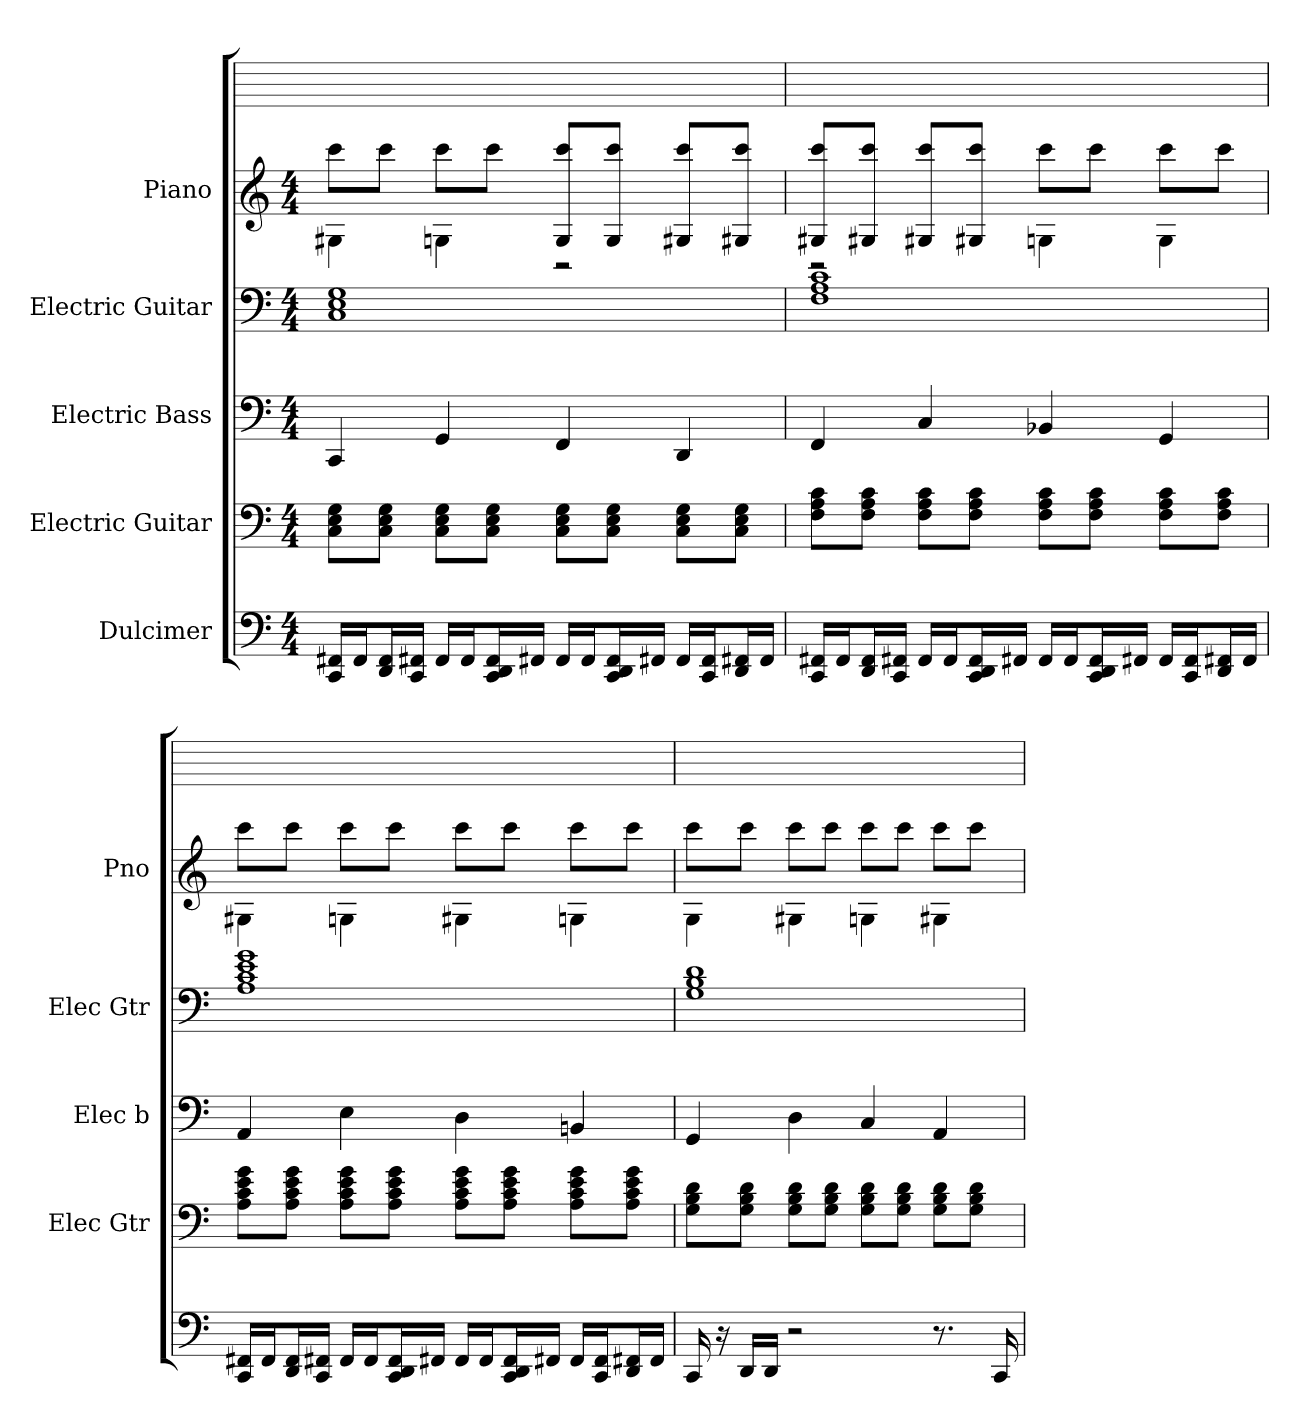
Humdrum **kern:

**kern	**kern	**kern	**kern	**kern	**kern
*part6	*part5	*part4	*part3	*part2	*part1
*staff6	*staff5	*staff4	*staff3	*staff2	*staff1
*I"Dulcimer	*I"Electric Guitar	*I"Electric Bass	*I"Electric Guitar	*I"Piano	*
*	*I'Elec Gtr	*I'Elec b	*I'Elec Gtr	*I'Pno	*
*clefF4	*clefF4	*clefF4	*clefF4	*clefG2	*
*M4/4	*M4/4	*M4/4	*M4/4	*M4/4	*
=	=	=	=	=	=
*	*	*	*	*^	*
16CC/ 16FF#XLL	8C\ 8E 8GL	4CC	1C 1E 1G	8ccc\L	4G#X	4ryy
16FF#/J	.	.	.	.	.	.
16DD/ 16FF#L	8C\ 8E 8GJ	.	.	8ccc\J	.	.
16CC/ 16FF#XJJ	.	.	.	.	.	.
16FF#/LL	8C\ 8E 8GL	4GG	.	8ccc\L	4G	2.ryy
16FF#/J	.	.	.	.	.	.
16CC/ 16DD 16FF#L	8C\ 8E 8GJ	.	.	8ccc\J	.	.
16FF#X/JJ	.	.	.	.	.	.
16FF#/LL	8C\ 8E 8GL	4FF	.	8ccc/ 8GL	2r	.
16FF#/J	.	.	.	.	.	.
16CC/ 16DD 16FF#L	8C\ 8E 8GJ	.	.	8ccc/ 8GJ	.	.
16FF#X/JJ	.	.	.	.	.	.
16FF#/LL	8C\ 8E 8GL	4DD	.	8ccc/ 8G#XL	.	.
16CC/ 16FF#J	.	.	.	.	.	.
16DD/ 16FF#XL	8C\ 8E 8GJ	.	.	8ccc/ 8G#XJ	.	.
16FF#/JJ	.	.	.	.	.	.
=	=	=	=	=	=	=
16CC/ 16FF#XLL	8F\ 8A 8cL	4FF	1F 1A 1c	8ccc/ 8G#XL	2r	4ryy
16FF#/J	.	.	.	.	.	.
16DD/ 16FF#L	8F\ 8A 8cJ	.	.	8ccc/ 8G#XJ	.	.
16CC/ 16FF#XJJ	.	.	.	.	.	.
16FF#/LL	8F\ 8A 8cL	4C	.	8ccc/ 8G#XL	.	2.ryy
16FF#/J	.	.	.	.	.	.
16CC/ 16DD 16FF#L	8F\ 8A 8cJ	.	.	8ccc/ 8G#XJ	.	.
16FF#X/JJ	.	.	.	.	.	.
16FF#/LL	8F\ 8A 8cL	4BB-X	.	8ccc\L	4G	.
16FF#/J	.	.	.	.	.	.
16CC/ 16DD 16FF#L	8F\ 8A 8cJ	.	.	8ccc\J	.	.
16FF#X/JJ	.	.	.	.	.	.
16FF#/LL	8F\ 8A 8cL	4GG	.	8ccc\L	4G	.
16CC/ 16FF#J	.	.	.	.	.	.
16DD/ 16FF#XL	8F\ 8A 8cJ	.	.	8ccc\J	.	.
16FF#/JJ	.	.	.	.	.	.
=	=	=	=	=	=	=
16CC/ 16FF#XLL	8A\ 8c 8e 8gL	4AA	1A 1c 1e 1g	8ccc\L	4G#X	4ryy
16FF#/J	.	.	.	.	.	.
16DD/ 16FF#L	8A\ 8c 8e 8gJ	.	.	8ccc\J	.	.
16CC/ 16FF#XJJ	.	.	.	.	.	.
16FF#/LL	8A\ 8c 8e 8gL	4E	.	8ccc\L	4G	2.ryy
16FF#/J	.	.	.	.	.	.
16CC/ 16DD 16FF#L	8A\ 8c 8e 8gJ	.	.	8ccc\J	.	.
16FF#X/JJ	.	.	.	.	.	.
16FF#/LL	8A\ 8c 8e 8gL	4D	.	8ccc\L	4G#X	.
16FF#/J	.	.	.	.	.	.
16CC/ 16DD 16FF#L	8A\ 8c 8e 8gJ	.	.	8ccc\J	.	.
16FF#X/JJ	.	.	.	.	.	.
16FF#/LL	8A\ 8c 8e 8gL	4BBn	.	8ccc\L	4G	.
16CC/ 16FF#J	.	.	.	.	.	.
16DD/ 16FF#XL	8A\ 8c 8e 8gJ	.	.	8ccc\J	.	.
16FF#/JJ	.	.	.	.	.	.
=	=	=	=	=	=	=
16CC	8G\ 8B 8dL	4GG	1G 1B 1d	8ccc\L	4G	4ryy
16r	.	.	.	.	.	.
16DD/LL	8G\ 8B 8dJ	.	.	8ccc\J	.	.
16DD/JJ	.	.	.	.	.	.
2r	8G\ 8B 8dL	4D	.	8ccc\L	4G#X	2.ryy
.	8G\ 8B 8dJ	.	.	8ccc\J	.	.
.	8G\ 8B 8dL	4C	.	8ccc\L	4G	.
.	8G\ 8B 8dJ	.	.	8ccc\J	.	.
8.r	8G\ 8B 8dL	4AA	.	8ccc\L	4G#X	.
.	8G\ 8B 8dJ	.	.	8ccc\J	.	.
16CC	.	.	.	.	.	.
*	*	*	*	*v	*v	*
=	=	=	=	=	=
*-	*-	*-	*-	*-	*-
